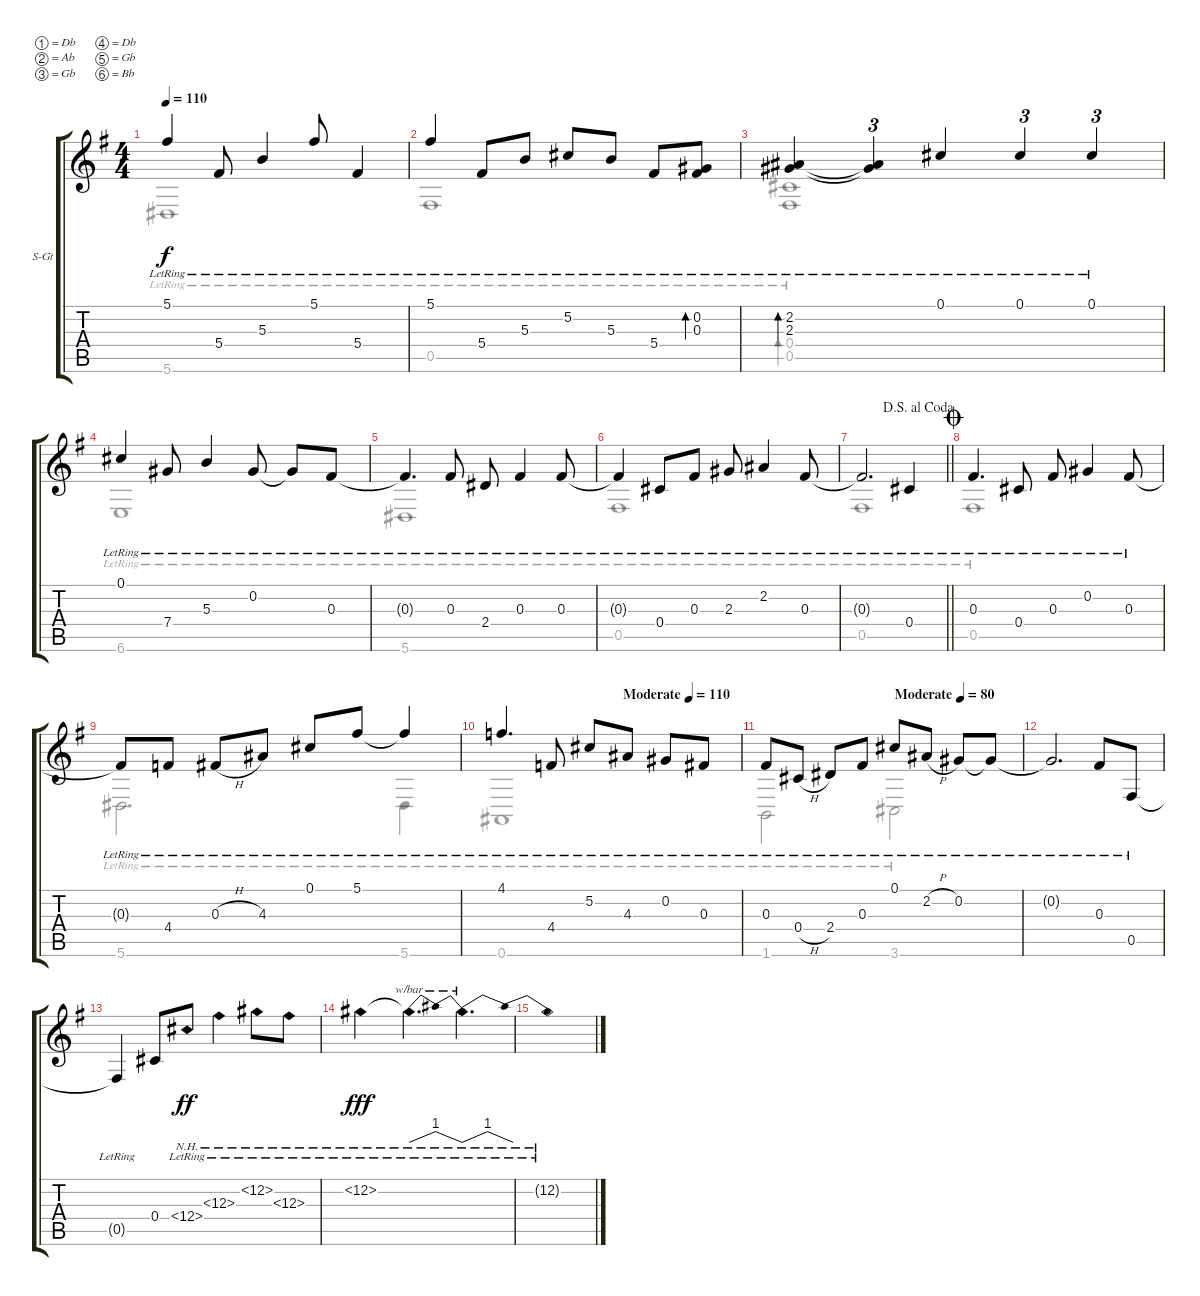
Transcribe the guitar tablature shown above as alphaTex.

\bracketExtendMode groupsimilarinstruments
\firstSystemTrackNameOrientation horizontal
\otherSystemsTrackNameOrientation horizontal
\track ("Æ®·¢ 1" "S-Gt") {instrument acousticguitarsteel}
\staff {score tabs}
\tuning (Db4 Ab3 Gb3 Db3 Gb2 Bb1)
\voice
\ts (4 4)
\tempo 110
\clef g2
\ks g
5.1{lr}.4{dy f} 5.4{lr}.8 5.3{lr}.4 5.1{lr}.8 5.4{lr}.4 |
5.1{lr}.4 5.4{lr}.8 5.3{lr}.8 5.2{lr}.8 5.3{lr}.8 5.4{lr}.8 (0.2{lr} 0.3{lr}).8{bd 121} |
(2.2{lr} 2.3{lr}).4{bd 183} (2.2{lr t} 2.3{lr t}).4{tu (3 2)} 0.1{lr}.4 0.1{lr}.4{tu (3 2)} 0.1{lr}.4{tu (3 2)} |
0.1{lr}.4 7.4{lr}.8 5.3{lr}.4 0.2{lr}.8 0.2{lr t}.8 0.3{lr}.8 |
0.3{lr t}.4{d} 0.3{lr}.8 2.4{lr}.8 0.3{lr}.4 0.3{lr}.8 |
0.3{lr t}.4 0.4{lr}.8 0.3{lr}.8 2.3{lr}.8 2.2{lr}.4 0.3{lr}.8 |
\jump dalsegnoalcoda
\barLineRight lightlight
0.3{lr t}.2{d} 0.4{lr}.4 |
\jump coda
0.3{lr}.4{d} 0.4{lr}.8 0.3{lr}.8 0.2{lr}.4 0.3{lr}.8 |
0.3{lr t}.8 4.4{lr}.8 0.3{h lr}.8 4.3{lr}.8 0.1{lr}.8 5.1{lr}.8 5.1{lr t}.4 |
\tempo (110 "Moderate" 0.50625)
4.1{lr}.4{d} 4.4{lr}.8 5.2{lr}.8 4.3{lr}.8 0.2{lr}.8 0.3{lr}.8 |
\tempo (80 "Moderate" 0.5)
0.3{lr}.8 0.4{h lr}.8 2.4{lr}.8 0.3{lr}.8 0.1{lr}.8 2.2{h lr}.8 0.2{lr}.8 0.2{lr t}.8 |
0.2{lr t}.2{d} 0.3{lr}.8 0.5{lr}.8 |
0.5{lr t}.4 0.4.8 12.4{nh lr}.8{dy ff} 12.3{nh lr}.4 12.2{nh lr}.8 12.3{nh lr}.8 |
12.2{nh lr}.4{dy fff} 12.2{nh lr t}.4{d tbe (dip default 0 0 15 4 59.4 0)} 12.2{nh lr t}.4{d tbe (dip default 0 0 15 4 59.4 0)} |
12.2{nh lr t}.1
\voice
\clef g2
\ottava regular
\simile none
\ks g
5.6{lr}.1{dy f} |
0.5{lr}.1 |
(0.4{lr} 0.5{lr}).1{bd 30} |
6.6{lr}.1 |
5.6{lr}.1 |
0.5{lr}.1 |
\barLineRight lightlight
0.5{lr}.1 |
0.5{lr}.1 |
5.6{lr}.2{d} 5.6{lr}.4 |
0.6{lr}.1 |
1.6{lr}.2 3.6{lr}.2 |
|
|
|
